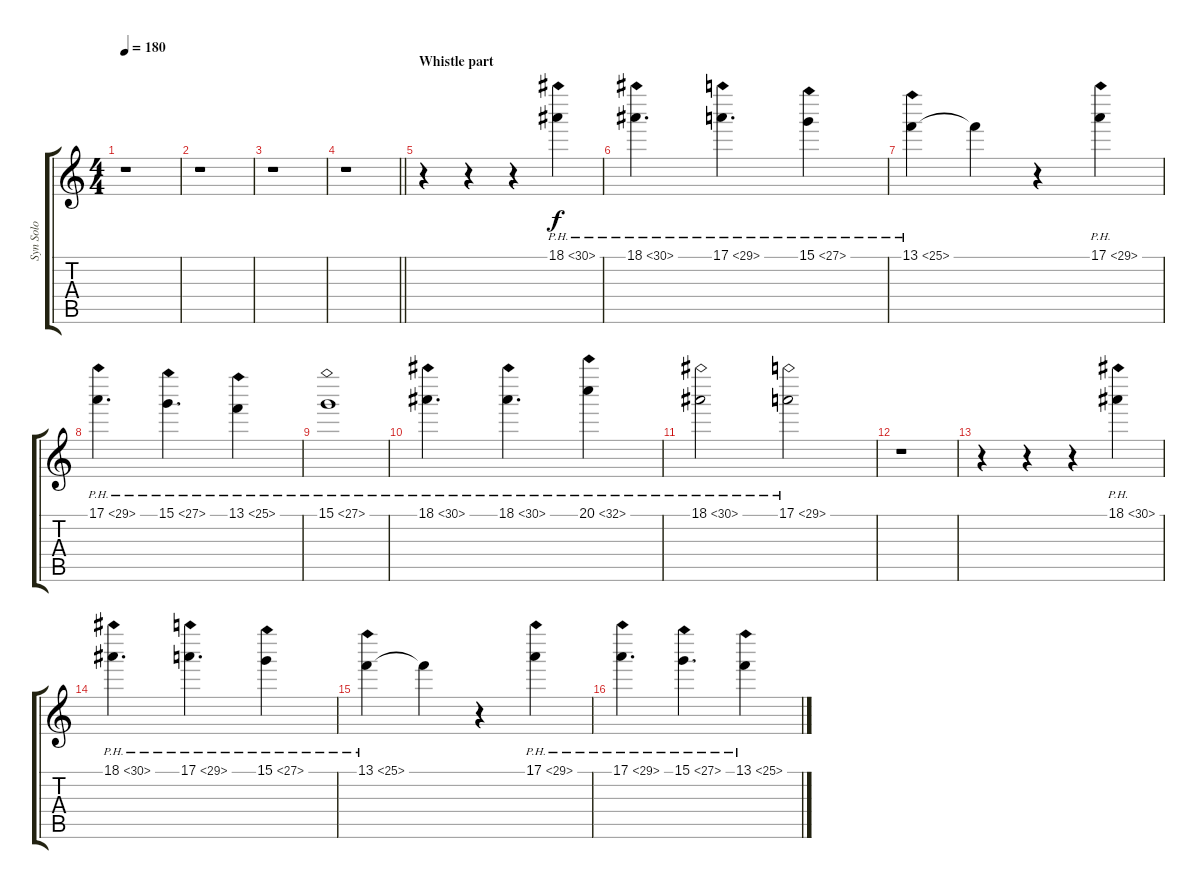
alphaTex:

\track ("Syn Solo" "Syn Solo") {instrument overdrivenguitar}
\staff {score tabs}
\tuning (E4 B3 G3 D3 A2 D2) {hide}
\ts (4 4)
\tempo 180
\clef g2
\ks c
r.1{dy f} |
r.1 |
r.1 |
\barLineRight lightlight
r.1 |
\section ("" "Whistle part")
r.4 r.4 r.4 18.1{ph 12}.4{instrument whistle} |
18.1{ph 12}.4{d} 17.1{ph 12}.4{d} 15.1{ph 12}.4 |
13.1{ph 12}.4 13.1{t}.4 r.4 17.1{ph 12}.4 |
17.1{ph 12}.4{d} 15.1{ph 12}.4{d} 13.1{ph 12}.4 |
15.1{ph 12}.1 |
18.1{ph 12}.4{d} 18.1{ph 12}.4{d} 20.1{ph 12}.4 |
18.1{ph 12}.2 17.1{ph 12}.2 |
r.1 |
r.4 r.4 r.4 18.1{ph 12}.4 |
18.1{ph 12}.4{d} 17.1{ph 12}.4{d} 15.1{ph 12}.4 |
13.1{ph 12}.4 13.1{t}.4 r.4 17.1{ph 12}.4 |
17.1{ph 12}.4{d} 15.1{ph 12}.4{d} 13.1{ph 12}.4
